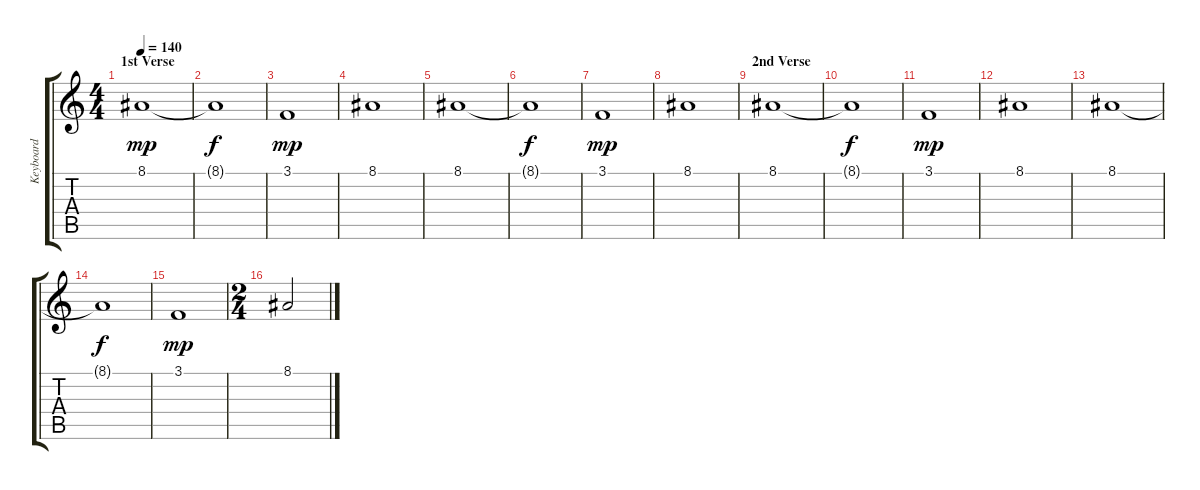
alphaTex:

\track ("Keyboard" "Keyboard") {instrument choiraahs}
\staff {score tabs}
\tuning (D4 A3 F3 C3 G2 D2) {hide}
\ts (4 4)
\section ("" "1st Verse")
\tempo 140
\clef g2
\ks c
8.1.1{dy mp} |
8.1{t}.1{dy f} |
3.1.1{dy mp} |
8.1.1 |
8.1.1 |
8.1{t}.1{dy f} |
3.1.1{dy mp} |
8.1.1 |
\section ("" "2nd Verse")
8.1.1 |
8.1{t}.1{dy f} |
3.1.1{dy mp} |
8.1.1 |
8.1.1 |
8.1{t}.1{dy f} |
3.1.1{dy mp} |
\ts (2 4)
8.1.2
